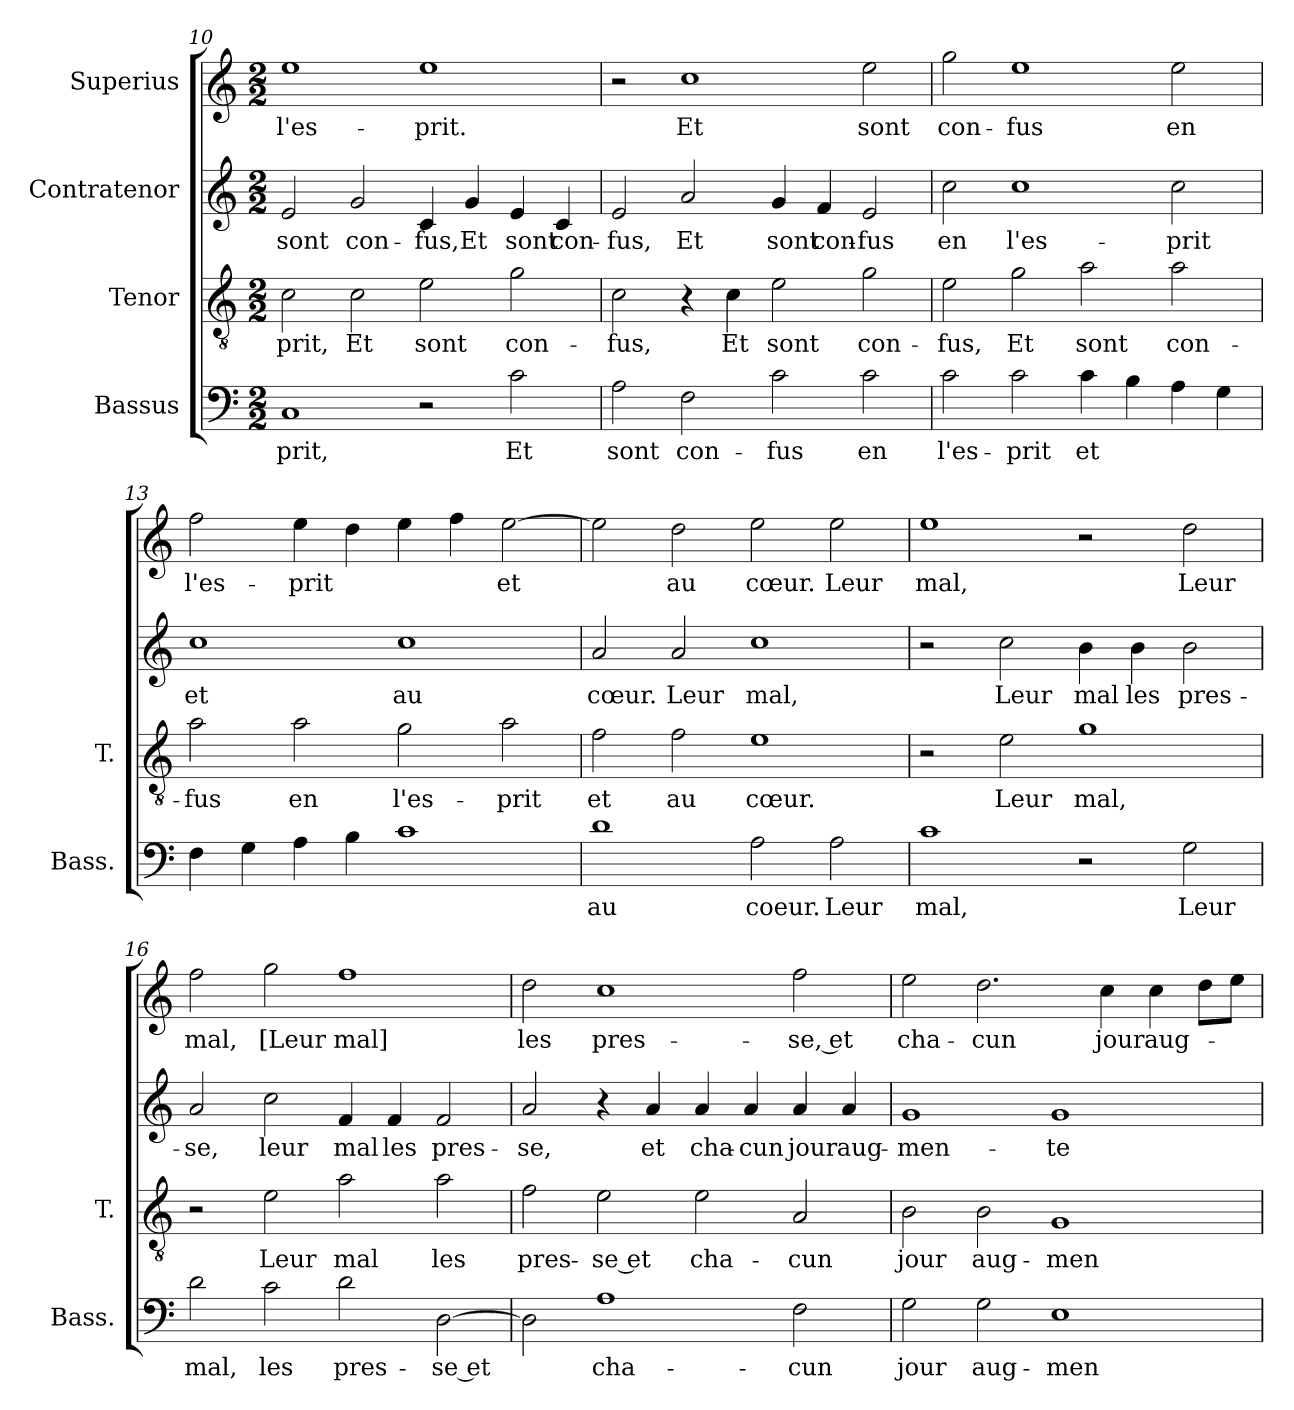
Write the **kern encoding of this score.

**kern	**text	**kern	**text	**kern	**text	**kern	**text
*part4	*part4	*part3	*part3	*part2	*part2	*part1	*part1
*staff4	*staff4	*staff3	*staff3	*staff2	*staff2	*staff1	*staff1
*I"Bassus	*	*I"Tenor	*	*I"Contratenor	*	*I"Superius	*
*I'Bass.	*	*I'T.	*	*	*	*	*
*clefF4	*	*clefGv2	*	*clefG2	*	*clefG2	*
*	*	*ITrd7c12	*	*	*	*	*
*k[]	*	*k[]	*	*k[]	*	*k[]	*
*C:	*	*C:	*	*C:	*	*C:	*
*M2/2	*	*M2/2	*	*M2/2	*	*M2/2	*
=10	=10	=10	=10	=10	=10	=10	=10
1C/	-prit,	2C\	-prit,	2e/	sont	1ee\	l'es-
.	.	2C\	Et	2g/	con-	.	.
2r	.	2E\	sont	4c/	-fus,	1ee\	-prit.
.	.	.	.	4g/	Et	.	.
2c\	Et	2G\	con-	4e/	sont	.	.
.	.	.	.	4c/	con-	.	.
=11	=11	=11	=11	=11	=11	=11	=11
2A\	sont	2C\	-fus,	2e/	-fus,	2r	.
2F\	con-	4r	.	2a/	Et	1cc\	Et
.	.	4C\	Et	.	.	.	.
2c\	-fus	2E\	sont	4g/	sont	.	.
.	.	.	.	4f/	con-	.	.
2c\	en	2G\	con-	2e/	-fus	2ee\	sont
=12	=12	=12	=12	=12	=12	=12	=12
2c\	l'es-	2E\	-fus,	2cc\	en	2gg\	con-
2c\	-prit	2G\	Et	1cc\	l'es-	1ee\	-fus
4c\	et	2A\	sont	.	.	.	.
4B\	.	.	.	.	.	.	.
4A\	.	2A\	con-	2cc\	-prit	2ee\	en
4G\	.	.	.	.	.	.	.
!!LO:LB:g=z
=13	=13	=13	=13	=13	=13	=13	=13
4F\	.	2A\	-fus	1cc\	et	2ff\	l'es-
4G\	.	.	.	.	.	.	.
4A\	.	2A\	en	.	.	4ee\	-prit
4B\	.	.	.	.	.	4dd\	.
1c\	.	2G\	l'es-	1cc\	au	4ee\	.
.	.	.	.	.	.	4ff\	.
.	.	2A\	-prit	.	.	[2ee\	et
=14	=14	=14	=14	=14	=14	=14	=14
1d\	au	2F\	et	2a/	cœur.	2ee\]	.
.	.	2F\	au	2a/	Leur	2dd\	au
2A\	coeur.	1E\	cœur.	1cc\	mal,	2ee\	cœur.
2A\	Leur	.	.	.	.	2ee\	Leur
=15	=15	=15	=15	=15	=15	=15	=15
1c\	mal,	2r	.	2r	.	1ee\	mal,
.	.	2E\	Leur	2cc\	Leur	.	.
2r	.	1G\	mal,	4b\	mal	2r	.
.	.	.	.	4b\	les	.	.
2G\	Leur	.	.	2b\	pres-	2dd\	Leur
=16	=16	=16	=16	=16	=16	=16	=16
2d\	mal,	2r	.	2a/	-se,	2ff\	mal,
2c\	les	2E\	Leur	2cc\	leur	2gg\	[Leur
2d\	pres-	2A\	mal	4f/	mal	1ff\	mal]
.	.	.	.	4f/	les	.	.
[2D\	-se et	2A\	les	2f/	pres-	.	.
!!LO:PB:g=z
=17	=17	=17	=17	=17	=17	=17	=17
2D\]	.	2F\	pres-	2a/	-se,	2dd\	les
1A\	cha-	2E\	-se et	4r	.	1cc\	pres-
.	.	.	.	4a/	et	.	.
.	.	2E\	cha-	4a/	cha-	.	.
.	.	.	.	4a/	-cun	.	.
2F\	-cun	2AA/	-cun	4a/	jour	2ff\	-se, et
.	.	.	.	4a/	aug-	.	.
=18	=18	=18	=18	=18	=18	=18	=18
2G\	jour	2BB\	jour	1g/	-men-	2ee\	cha-
2G\	aug-	2BB\	aug-	.	.	2.dd\	-cun
1E\	-men-	1GG/	-men-	1g/	-te	.	.
.	.	.	.	.	.	4cc\	jour
.	.	.	.	.	.	4cc\	aug-
.	.	.	.	.	.	8dd\L	.
.	.	.	.	.	.	8ee\J	.
=	=	=	=	=	=	=	=
*-	*-	*-	*-	*-	*-	*-	*-
